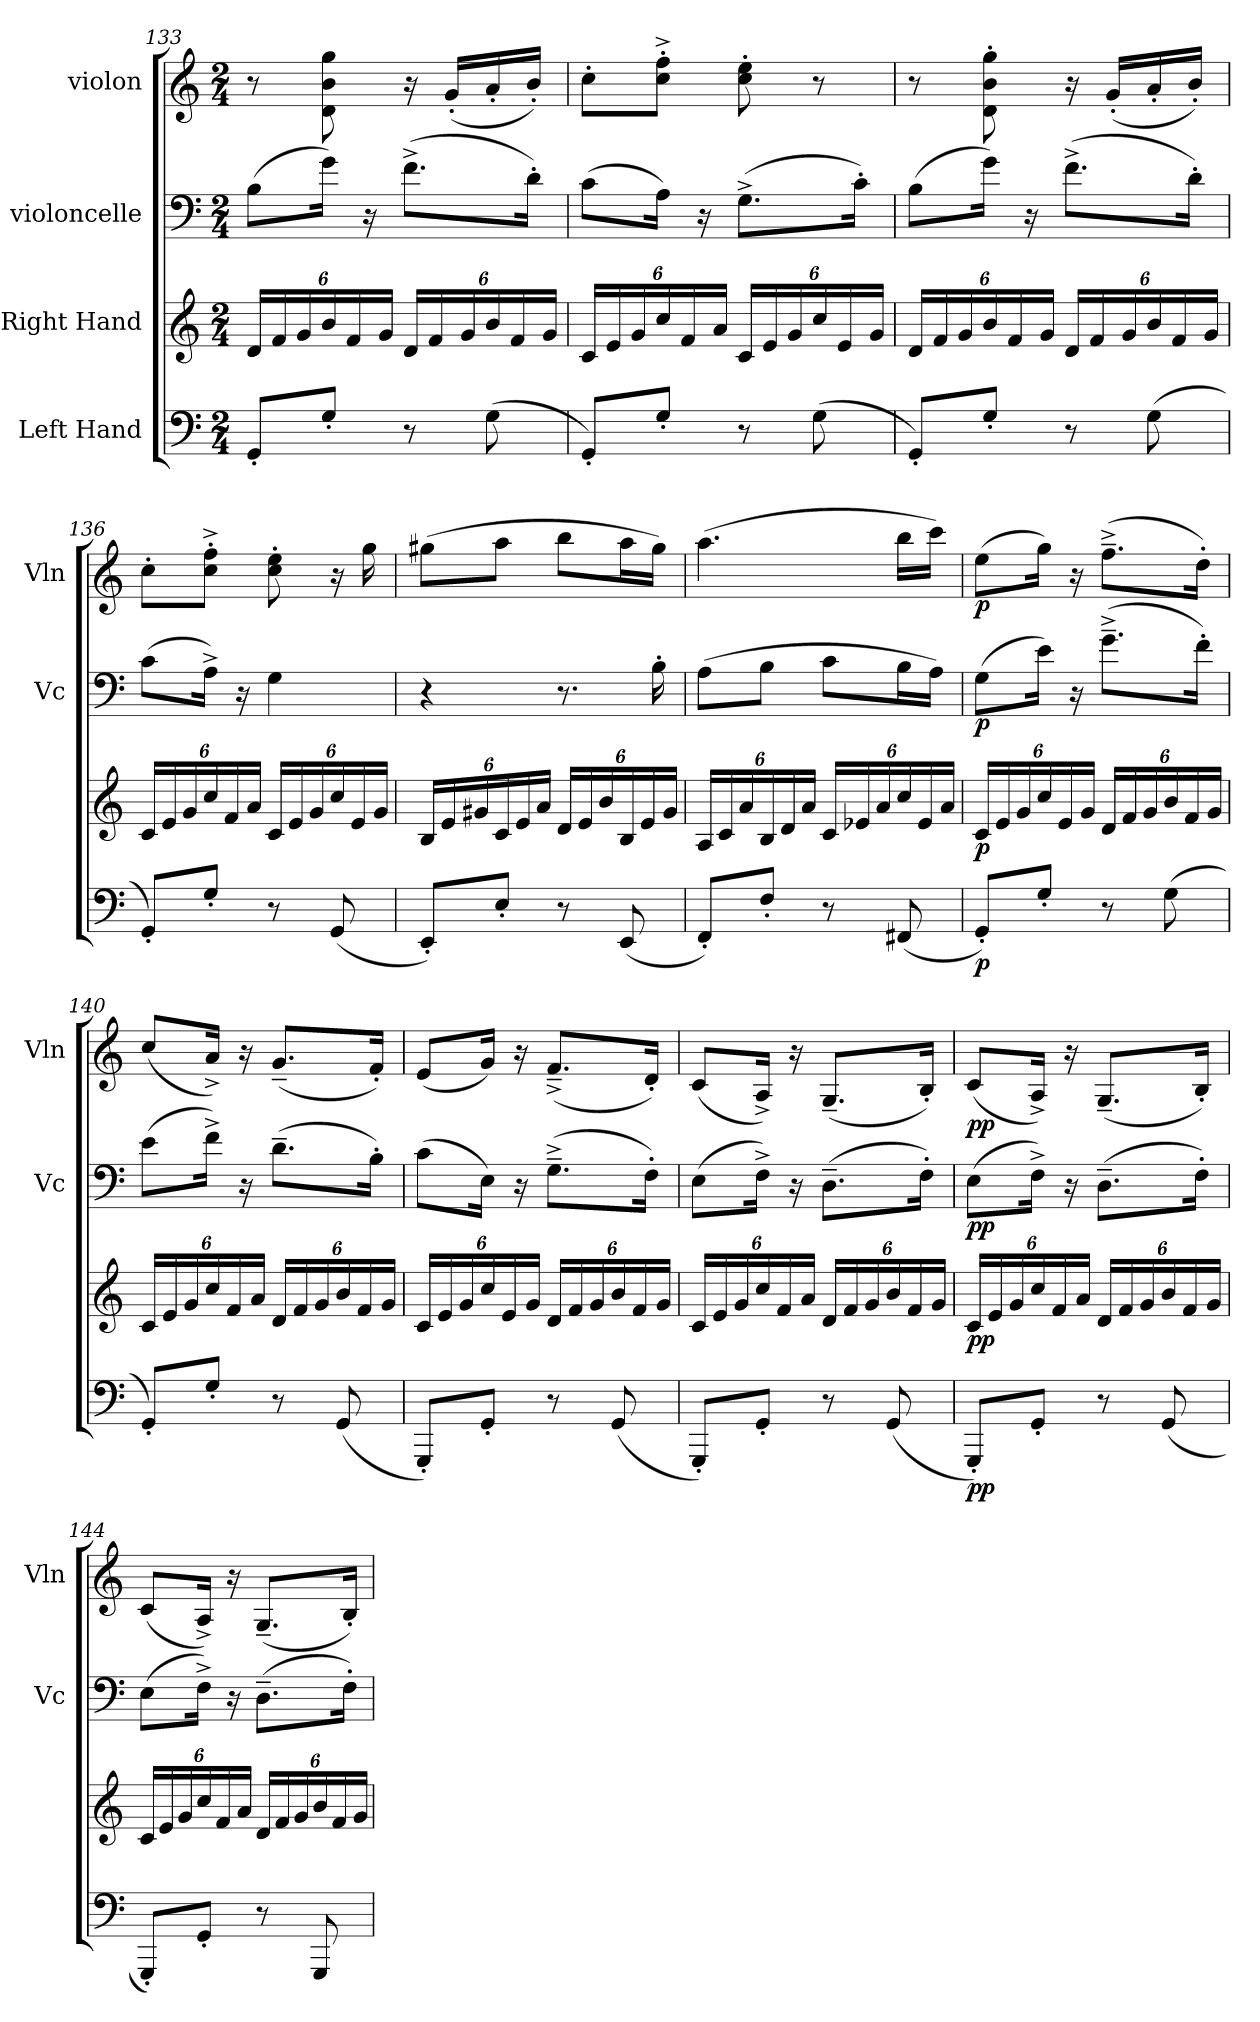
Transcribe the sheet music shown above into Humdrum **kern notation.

**kern	**dynam	**kern	**dynam	**kern	**dynam	**kern	**dynam
*part4	*part4	*part3	*part3	*part2	*part2	*part1	*part1
*staff4	*staff4	*staff3	*staff3	*staff2	*staff2	*staff1	*staff1
*I"Left Hand	*	*I"Right Hand	*	*I"violoncelle	*	*I"violon	*
*	*	*	*	*I'Vc	*	*I'Vln	*
*clefF4	*	*clefG2	*	*clefF4	*	*clefG2	*
*k[]	*	*k[]	*	*k[]	*	*k[]	*
*M2/4	*	*M2/4	*	*M2/4	*	*M2/4	*
*	*	*Xbrackettup	*	*	*	*	*
=133	=133	=133	=133	=133	=133	=133	=133
8GG'/L	.	24d/LL	.	(>8B\L	.	8r	.
.	.	24f/	.	.	.	.	.
.	.	24g/	.	.	.	.	.
8G'/J	.	24b/	.	16g\Jk)	.	8d\ 8b\ 8gg\	.
.	.	24f/	.	.	.	.	.
.	.	.	.	16r	.	.	.
.	.	24g/JJ	.	.	.	.	.
8r	.	24d/LL	.	(>8.f^\L	.	16r	.
.	.	24f/	.	.	.	.	.
.	.	.	.	.	.	(<16g'/LL	.
.	.	24g/	.	.	.	.	.
(>8G\	.	24b/	.	.	.	16a'/	.
.	.	24f/	.	.	.	.	.
.	.	.	.	16d'\Jk)	.	16b'/JJ)	.
.	.	24g/JJ	.	.	.	.	.
=134	=134	=134	=134	=134	=134	=134	=134
8GG'/L)	.	24c/LL	.	(>8c\L	.	8cc'\L	.
.	.	24e/	.	.	.	.	.
.	.	24g/	.	.	.	.	.
8G'/J	.	24cc/	.	16A\Jk)	.	8cc\'^ 8ff\'^J	.
.	.	24f/	.	.	.	.	.
.	.	.	.	16r	.	.	.
.	.	24a/JJ	.	.	.	.	.
8r	.	24c/LL	.	(>8.G^\L	.	8cc\' 8ee\'	.
.	.	24e/	.	.	.	.	.
.	.	24g/	.	.	.	.	.
(>8G\	.	24cc/	.	.	.	8r	.
.	.	24e/	.	.	.	.	.
.	.	.	.	16c'\Jk)	.	.	.
.	.	24g/JJ	.	.	.	.	.
!!LO:LB:g=z
=135	=135	=135	=135	=135	=135	=135	=135
8GG'/L)	.	24d/LL	.	(>8B\L	.	8r	.
.	.	24f/	.	.	.	.	.
.	.	24g/	.	.	.	.	.
8G'/J	.	24b/	.	16g\Jk)	.	8d\' 8b\' 8gg\'	.
.	.	24f/	.	.	.	.	.
.	.	.	.	16r	.	.	.
.	.	24g/JJ	.	.	.	.	.
8r	.	24d/LL	.	(>8.f^\L	.	16r	.
.	.	24f/	.	.	.	.	.
.	.	.	.	.	.	(<16g'/LL	.
.	.	24g/	.	.	.	.	.
(>8G\	.	24b/	.	.	.	16a'/	.
.	.	24f/	.	.	.	.	.
.	.	.	.	16d'\Jk)	.	16b'/JJ)	.
.	.	24g/JJ	.	.	.	.	.
=136	=136	=136	=136	=136	=136	=136	=136
8GG'/L)	.	24c/LL	.	(>8c\L	.	8cc'\L	.
.	.	24e/	.	.	.	.	.
.	.	24g/	.	.	.	.	.
8G'/J	.	24cc/	.	16A^\Jk)	.	8cc\'^ 8ff\'^J	.
.	.	24f/	.	.	.	.	.
.	.	.	.	16r	.	.	.
.	.	24a/JJ	.	.	.	.	.
8r	.	24c/LL	.	4G\	.	8cc\' 8ee\'	.
.	.	24e/	.	.	.	.	.
.	.	24g/	.	.	.	.	.
(<8GG/	.	24cc/	.	.	.	16r	.
.	.	24e/	.	.	.	.	.
.	.	.	.	.	.	16gg\	.
.	.	24g/JJ	.	.	.	.	.
=137	=137	=137	=137	=137	=137	=137	=137
8EE'/L)	.	24B/LL	.	4r	.	(>8gg#X\L	.
.	.	24e/	.	.	.	.	.
.	.	24g#X/	.	.	.	.	.
8E'/J	.	24c/	.	.	.	8aa\J	.
.	.	24e/	.	.	.	.	.
.	.	24a/JJ	.	.	.	.	.
8r	.	24d/LL	.	8.r	.	8bb\L	.
.	.	24e/	.	.	.	.	.
.	.	24b/	.	.	.	.	.
(<8EE/	.	24B/	.	.	.	16aa\L	.
.	.	24e/	.	.	.	.	.
.	.	.	.	16B'\	.	16gg#\JJ)	.
.	.	24g#/JJ	.	.	.	.	.
!!LO:PB:g=z
=138	=138	=138	=138	=138	=138	=138	=138
8FF'/L)	.	24A/LL	.	(>8A\L	.	(>4.aa\	.
.	.	24c/	.	.	.	.	.
.	.	24a/	.	.	.	.	.
8F'/J	.	24B/	.	8B\J	.	.	.
.	.	24d/	.	.	.	.	.
.	.	24a/JJ	.	.	.	.	.
8r	.	24c/LL	.	8c\L	.	.	.
.	.	24e-X/	.	.	.	.	.
.	.	24a/	.	.	.	.	.
(<8FF#X/	.	24cc/	.	16B\L	.	16bb\LL	.
.	.	24e-/	.	.	.	.	.
.	.	.	.	16A\JJ)	.	16ccc\JJ)	.
.	.	24a/JJ	.	.	.	.	.
=139	=139	=139	=139	=139	=139	=139	=139
!	!LO:DY:b	!	!LO:DY:b	!	!LO:DY:b	!	!LO:DY:b
8GG'/L)	p	24c/LL	p	(>8G\L	p	(>8ee\L	p
.	.	24e/	.	.	.	.	.
.	.	24g/	.	.	.	.	.
8G'/J	.	24cc/	.	16e\Jk)	.	16gg\Jk)	.
.	.	24e/	.	.	.	.	.
.	.	.	.	16r	.	16r	.
.	.	24g/JJ	.	.	.	.	.
8r	.	24d/LL	.	(>8.g~^\L	.	(>8.ff~^\L	.
.	.	24f/	.	.	.	.	.
.	.	24g/	.	.	.	.	.
(>8G\	.	24b/	.	.	.	.	.
.	.	24f/	.	.	.	.	.
.	.	.	.	16f'\Jk)	.	16dd'\Jk)	.
.	.	24g/JJ	.	.	.	.	.
=140	=140	=140	=140	=140	=140	=140	=140
8GG'/L)	.	24c/LL	.	(>8e\L	.	(<8cc/L	.
.	.	24e/	.	.	.	.	.
.	.	24g/	.	.	.	.	.
8G'/J	.	24cc/	.	16f^\Jk)	.	16a^/Jk)	.
.	.	24f/	.	.	.	.	.
.	.	.	.	16r	.	16r	.
.	.	24a/JJ	.	.	.	.	.
8r	.	24d/LL	.	(>8.d~\L	.	(<8.g~/L	.
.	.	24f/	.	.	.	.	.
.	.	24g/	.	.	.	.	.
(<8GG/	.	24b/	.	.	.	.	.
.	.	24f/	.	.	.	.	.
.	.	.	.	16B'\Jk)	.	16f'/Jk)	.
.	.	24g/JJ	.	.	.	.	.
!!LO:LB:g=z
=141	=141	=141	=141	=141	=141	=141	=141
8GGG'/L)	.	24c/LL	.	(>8c\L	.	(<8e/L	.
.	.	24e/	.	.	.	.	.
.	.	24g/	.	.	.	.	.
8GG'/J	.	24cc/	.	16E\Jk)	.	16g/Jk)	.
.	.	24e/	.	.	.	.	.
.	.	.	.	16r	.	16r	.
.	.	24g/JJ	.	.	.	.	.
8r	.	24d/LL	.	(>8.G~^\L	.	(<8.f~^/L	.
.	.	24f/	.	.	.	.	.
.	.	24g/	.	.	.	.	.
(<8GG/	.	24b/	.	.	.	.	.
.	.	24f/	.	.	.	.	.
.	.	.	.	16F'\Jk)	.	16d'/Jk)	.
.	.	24g/JJ	.	.	.	.	.
=142	=142	=142	=142	=142	=142	=142	=142
8GGG'/L)	.	24c/LL	.	(>8E\L	.	(<8c/L	.
.	.	24e/	.	.	.	.	.
.	.	24g/	.	.	.	.	.
8GG'/J	.	24cc/	.	16F^\Jk)	.	16A^/Jk)	.
.	.	24f/	.	.	.	.	.
.	.	.	.	16r	.	16r	.
.	.	24a/JJ	.	.	.	.	.
8r	.	24d/LL	.	(>8.D~\L	.	(<8.G~/L	.
.	.	24f/	.	.	.	.	.
.	.	24g/	.	.	.	.	.
(<8GG/	.	24b/	.	.	.	.	.
.	.	24f/	.	.	.	.	.
.	.	.	.	16F'\Jk)	.	16B'/Jk)	.
.	.	24g/JJ	.	.	.	.	.
=143	=143	=143	=143	=143	=143	=143	=143
!	!LO:DY:b	!	!LO:DY:b	!	!LO:DY:b	!	!LO:DY:b
8GGG'/L)	pp	24c/LL	pp	(>8E\L	pp	(<8c/L	pp
.	.	24e/	.	.	.	.	.
.	.	24g/	.	.	.	.	.
8GG'/J	.	24cc/	.	16F^\Jk)	.	16A^/Jk)	.
.	.	24f/	.	.	.	.	.
.	.	.	.	16r	.	16r	.
.	.	24a/JJ	.	.	.	.	.
8r	.	24d/LL	.	(>8.D~\L	.	(<8.G~/L	.
.	.	24f/	.	.	.	.	.
.	.	24g/	.	.	.	.	.
(<8GG/	.	24b/	.	.	.	.	.
.	.	24f/	.	.	.	.	.
.	.	.	.	16F'\Jk)	.	16B'/Jk)	.
.	.	24g/JJ	.	.	.	.	.
!!LO:LB:g=z
=144	=144	=144	=144	=144	=144	=144	=144
8GGG'/L)	.	24c/LL	.	(>8E\L	.	(<8c/L	.
.	.	24e/	.	.	.	.	.
.	.	24g/	.	.	.	.	.
8GG'/J	.	24cc/	.	16F^\Jk)	.	16A^/Jk)	.
.	.	24f/	.	.	.	.	.
.	.	.	.	16r	.	16r	.
.	.	24a/JJ	.	.	.	.	.
8r	.	24d/LL	.	(>8.D~\L	.	(<8.G~/L	.
.	.	24f/	.	.	.	.	.
.	.	24g/	.	.	.	.	.
8GGG/	.	24b/	.	.	.	.	.
.	.	24f/	.	.	.	.	.
.	.	.	.	16F'\Jk)	.	16B'/Jk)	.
.	.	24g/JJ	.	.	.	.	.
=	=	=	=	=	=	=	=
*-	*-	*-	*-	*-	*-	*-	*-
